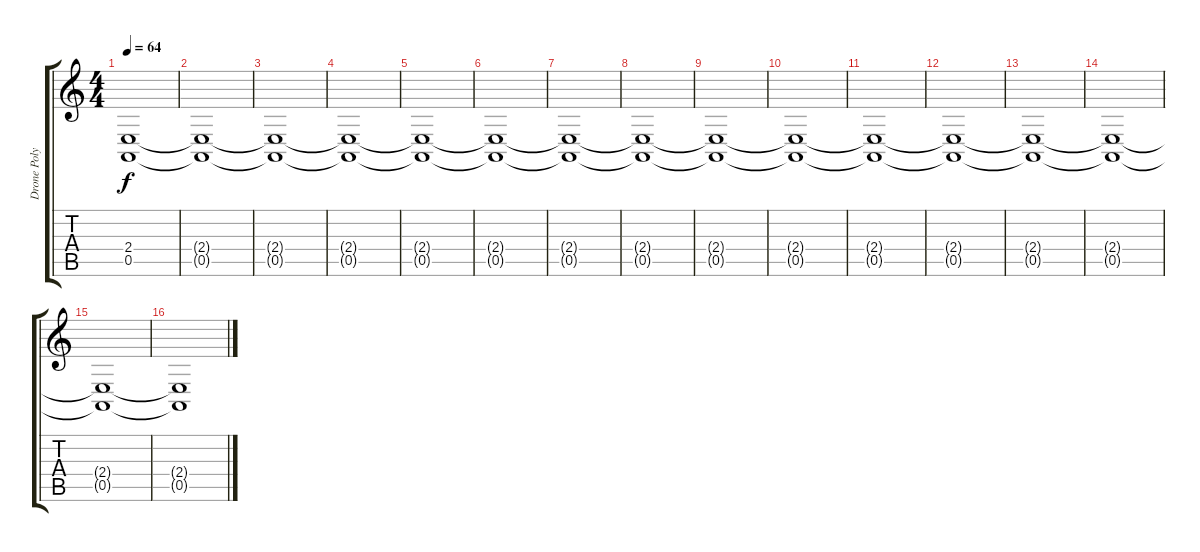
\track ("Drone Polysynth 2" "Drone Poly") {instrument pad3polysynth}
\staff {score tabs}
\tuning (E4 B3 G3 D3 A2 E2) {hide}
\ts (4 4)
\tempo 64
\clef g2
\ks c
(2.4{t} 0.5{t}).1{dy f} |
(2.4{t} 0.5{t}).1 |
(2.4{t} 0.5{t}).1 |
(2.4{t} 0.5{t}).1 |
(2.4{t} 0.5{t}).1 |
(2.4{t} 0.5{t}).1 |
(2.4{t} 0.5{t}).1 |
(2.4{t} 0.5{t}).1 |
(2.4{t} 0.5{t}).1 |
(2.4{t} 0.5{t}).1 |
(2.4{t} 0.5{t}).1 |
(2.4{t} 0.5{t}).1 |
(2.4{t} 0.5{t}).1 |
(2.4{t} 0.5{t}).1 |
(2.4{t} 0.5{t}).1 |
(2.4{t} 0.5{t}).1
